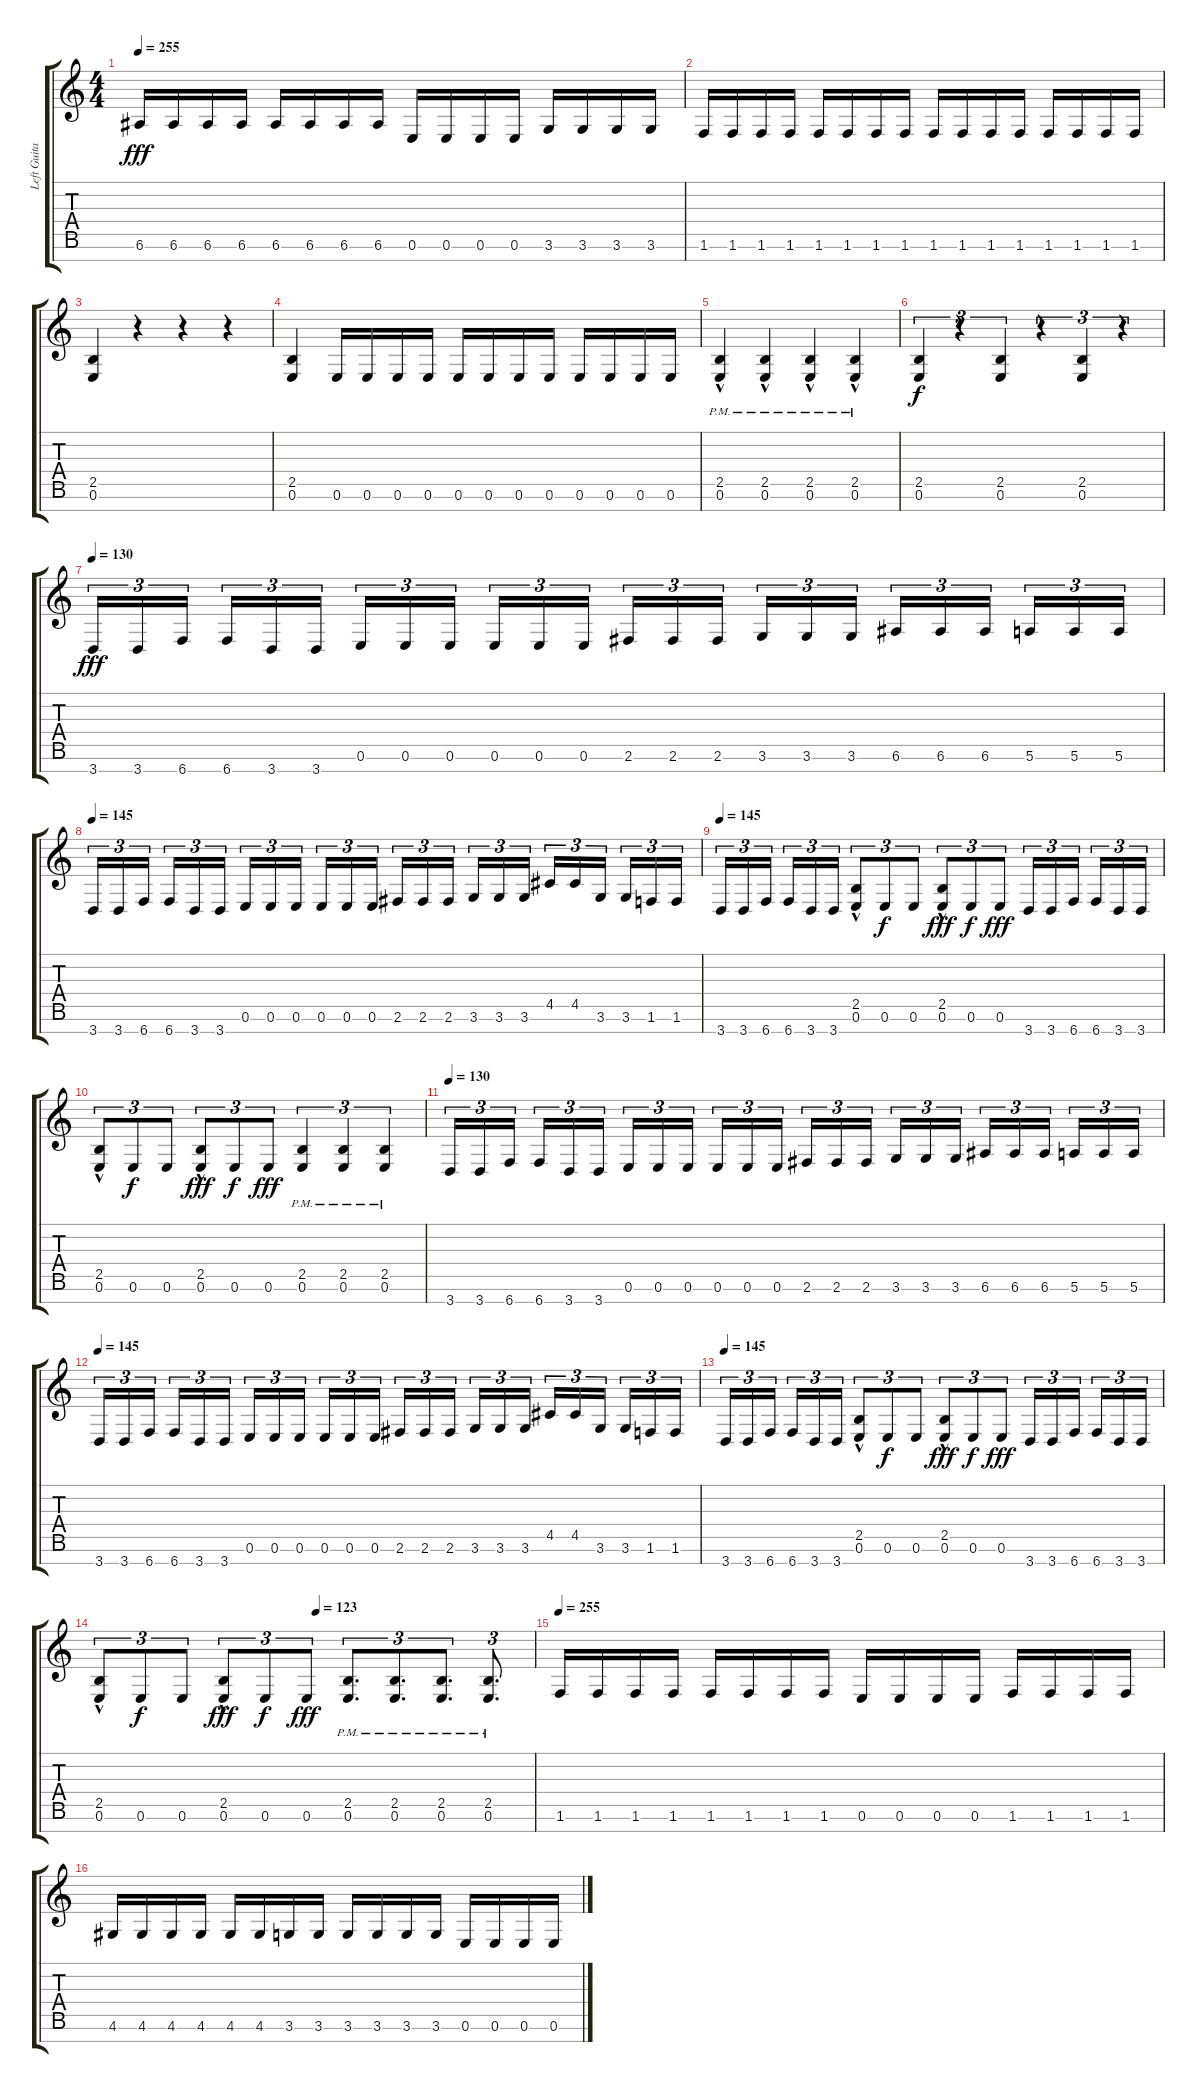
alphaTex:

\track ("Left Guitar" "Left Guita") {instrument distortionguitar}
\staff {score tabs}
\tuning (E4 B3 G3 D3 A2 E2 B1) {hide}
\ts (4 4)
\tempo 255
\clef g2
\ks c
6.6.16{dy fff} 6.6.16 6.6.16 6.6.16 6.6.16 6.6.16 6.6.16 6.6.16 0.6.16 0.6.16 0.6.16 0.6.16 3.6.16 3.6.16 3.6.16 3.6.16 |
1.6.16 1.6.16 1.6.16 1.6.16 1.6.16 1.6.16 1.6.16 1.6.16 1.6.16 1.6.16 1.6.16 1.6.16 1.6.16 1.6.16 1.6.16 1.6.16 |
(2.5 0.6).4 r.4 r.4 r.4 |
(2.5 0.6).4 0.6.16 0.6.16 0.6.16 0.6.16 0.6.16 0.6.16 0.6.16 0.6.16 0.6.16 0.6.16 0.6.16 0.6.16 |
(2.5{hac pm} 0.6{hac pm}).4 (2.5{hac pm} 0.6{hac pm}).4 (2.5{hac pm} 0.6{hac pm}).4 (2.5{hac pm} 0.6{hac pm}).4 |
(2.5 0.6).4{tu (3 2) dy f} r.4{tu (3 2)} (2.5 0.6).4{tu (3 2)} r.4{tu (3 2)} (2.5 0.6).4{tu (3 2)} r.4{tu (3 2)} |
\tempo 130
3.7.16{tu (3 2) dy fff} 3.7.16{tu (3 2)} 6.7.16{tu (3 2) beam splitsecondary} 6.7.16{tu (3 2)} 3.7.16{tu (3 2)} 3.7.16{tu (3 2)} 0.6.16{tu (3 2)} 0.6.16{tu (3 2)} 0.6.16{tu (3 2) beam splitsecondary} 0.6.16{tu (3 2)} 0.6.16{tu (3 2)} 0.6.16{tu (3 2)} 2.6.16{tu (3 2)} 2.6.16{tu (3 2)} 2.6.16{tu (3 2) beam splitsecondary} 3.6.16{tu (3 2)} 3.6.16{tu (3 2)} 3.6.16{tu (3 2)} 6.6.16{tu (3 2)} 6.6.16{tu (3 2)} 6.6.16{tu (3 2) beam splitsecondary} 5.6.16{tu (3 2)} 5.6.16{tu (3 2)} 5.6.16{tu (3 2)} |
\tempo 145
3.7.16{tu (3 2)} 3.7.16{tu (3 2)} 6.7.16{tu (3 2) beam splitsecondary} 6.7.16{tu (3 2)} 3.7.16{tu (3 2)} 3.7.16{tu (3 2)} 0.6.16{tu (3 2)} 0.6.16{tu (3 2)} 0.6.16{tu (3 2) beam splitsecondary} 0.6.16{tu (3 2)} 0.6.16{tu (3 2)} 0.6.16{tu (3 2)} 2.6.16{tu (3 2)} 2.6.16{tu (3 2)} 2.6.16{tu (3 2) beam splitsecondary} 3.6.16{tu (3 2)} 3.6.16{tu (3 2)} 3.6.16{tu (3 2)} 4.5.16{tu (3 2)} 4.5.16{tu (3 2)} 3.6.16{tu (3 2) beam splitsecondary} 3.6.16{tu (3 2)} 1.6.16{tu (3 2)} 1.6.16{tu (3 2)} |
\tempo 145
3.7.16{tu (3 2)} 3.7.16{tu (3 2)} 6.7.16{tu (3 2) beam splitsecondary} 6.7.16{tu (3 2)} 3.7.16{tu (3 2)} 3.7.16{tu (3 2)} (2.5 0.6{hac}).8{tu (3 2)} 0.6.8{tu (3 2) dy f} 0.6.8{tu (3 2)} (2.5 0.6{hac}).8{tu (3 2) dy fff} 0.6.8{tu (3 2) dy f} 0.6.8{tu (3 2) dy fff} 3.7.16{tu (3 2)} 3.7.16{tu (3 2)} 6.7.16{tu (3 2) beam splitsecondary} 6.7.16{tu (3 2)} 3.7.16{tu (3 2)} 3.7.16{tu (3 2)} |
(2.5 0.6{hac}).8{tu (3 2)} 0.6.8{tu (3 2) dy f} 0.6.8{tu (3 2)} (2.5 0.6{hac}).8{tu (3 2) dy fff} 0.6.8{tu (3 2) dy f} 0.6.8{tu (3 2) dy fff} (2.5{pm} 0.6{pm}).4{tu (3 2)} (2.5{pm} 0.6{pm}).4{tu (3 2)} (2.5{pm} 0.6{pm}).4{tu (3 2)} |
\tempo 130
3.7.16{tu (3 2)} 3.7.16{tu (3 2)} 6.7.16{tu (3 2) beam splitsecondary} 6.7.16{tu (3 2)} 3.7.16{tu (3 2)} 3.7.16{tu (3 2)} 0.6.16{tu (3 2)} 0.6.16{tu (3 2)} 0.6.16{tu (3 2) beam splitsecondary} 0.6.16{tu (3 2)} 0.6.16{tu (3 2)} 0.6.16{tu (3 2)} 2.6.16{tu (3 2)} 2.6.16{tu (3 2)} 2.6.16{tu (3 2) beam splitsecondary} 3.6.16{tu (3 2)} 3.6.16{tu (3 2)} 3.6.16{tu (3 2)} 6.6.16{tu (3 2)} 6.6.16{tu (3 2)} 6.6.16{tu (3 2) beam splitsecondary} 5.6.16{tu (3 2)} 5.6.16{tu (3 2)} 5.6.16{tu (3 2)} |
\tempo 145
3.7.16{tu (3 2)} 3.7.16{tu (3 2)} 6.7.16{tu (3 2) beam splitsecondary} 6.7.16{tu (3 2)} 3.7.16{tu (3 2)} 3.7.16{tu (3 2)} 0.6.16{tu (3 2)} 0.6.16{tu (3 2)} 0.6.16{tu (3 2) beam splitsecondary} 0.6.16{tu (3 2)} 0.6.16{tu (3 2)} 0.6.16{tu (3 2)} 2.6.16{tu (3 2)} 2.6.16{tu (3 2)} 2.6.16{tu (3 2) beam splitsecondary} 3.6.16{tu (3 2)} 3.6.16{tu (3 2)} 3.6.16{tu (3 2)} 4.5.16{tu (3 2)} 4.5.16{tu (3 2)} 3.6.16{tu (3 2) beam splitsecondary} 3.6.16{tu (3 2)} 1.6.16{tu (3 2)} 1.6.16{tu (3 2)} |
\tempo 145
3.7.16{tu (3 2)} 3.7.16{tu (3 2)} 6.7.16{tu (3 2) beam splitsecondary} 6.7.16{tu (3 2)} 3.7.16{tu (3 2)} 3.7.16{tu (3 2)} (2.5 0.6{hac}).8{tu (3 2)} 0.6.8{tu (3 2) dy f} 0.6.8{tu (3 2)} (2.5 0.6{hac}).8{tu (3 2) dy fff} 0.6.8{tu (3 2) dy f} 0.6.8{tu (3 2) dy fff} 3.7.16{tu (3 2)} 3.7.16{tu (3 2)} 6.7.16{tu (3 2) beam splitsecondary} 6.7.16{tu (3 2)} 3.7.16{tu (3 2)} 3.7.16{tu (3 2)} |
\tempo (123 0.5)
(2.5 0.6{hac}).8{tu (3 2)} 0.6.8{tu (3 2) dy f} 0.6.8{tu (3 2)} (2.5 0.6{hac}).8{tu (3 2) dy fff} 0.6.8{tu (3 2) dy f} 0.6.8{tu (3 2) dy fff} (2.5{pm} 0.6{pm}).8{d tu (3 2)} (2.5{pm} 0.6{pm}).8{d tu (3 2)} (2.5{pm} 0.6{pm}).8{d tu (3 2)} (2.5{pm} 0.6{pm}).8{d tu (3 2)} |
\tempo 255
1.6.16 1.6.16 1.6.16 1.6.16 1.6.16 1.6.16 1.6.16 1.6.16 0.6.16 0.6.16 0.6.16 0.6.16 1.6.16 1.6.16 1.6.16 1.6.16 |
4.6.16 4.6.16 4.6.16 4.6.16 4.6.16 4.6.16 3.6.16 3.6.16 3.6.16 3.6.16 3.6.16 3.6.16 0.6.16 0.6.16 0.6.16 0.6.16
